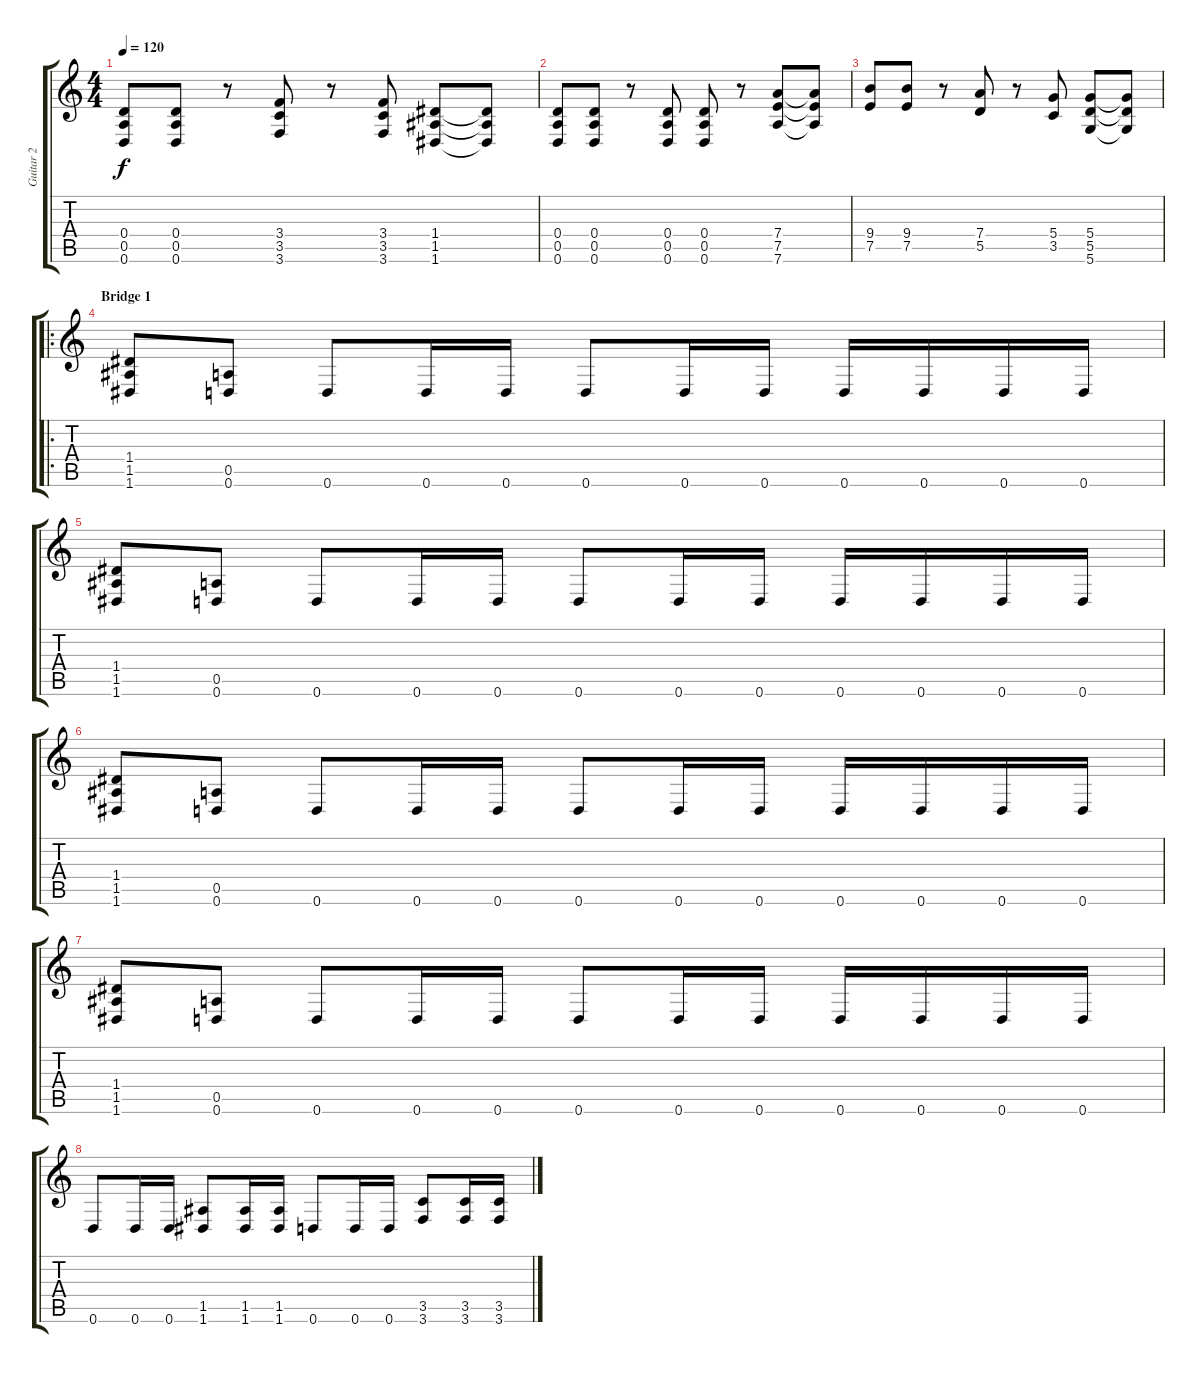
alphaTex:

\track ("Guitar 2" "Guitar 2") {instrument distortionguitar}
\staff {score tabs}
\tuning (E4 B3 G3 D3 A2 D2) {hide}
\ts (4 4)
\tempo 120
\clef g2
\ks c
(0.4 0.5 0.6).8{dy f} (0.4 0.5 0.6).8 r.8 (3.4 3.5 3.6).8 r.8 (3.4 3.5 3.6).8 (1.4 1.5 1.6).8 (1.4{t} 1.5{t} 1.6{t}).8 |
(0.4 0.5 0.6).8 (0.4 0.5 0.6).8 r.8 (0.4 0.5 0.6).8 (0.4 0.5 0.6).8 r.8 (7.4 7.5 7.6).8 (7.4{t} 7.5{t} 7.6{t}).8 |
(9.4 7.5).8 (9.4 7.5).8 r.8 (7.4 5.5).8 r.8 (5.4 3.5).8 (5.4 5.5 5.6).8 (5.4{t} 5.5{t} 5.6{t}).8 |
\ro
\section ("" "Bridge 1")
(1.4 1.5 1.6).8 (0.5 0.6).8 0.6.8 0.6.16 0.6.16 0.6.8 0.6.16 0.6.16 0.6.16 0.6.16 0.6.16 0.6.16 |
(1.4 1.5 1.6).8 (0.5 0.6).8 0.6.8 0.6.16 0.6.16 0.6.8 0.6.16 0.6.16 0.6.16 0.6.16 0.6.16 0.6.16 |
(1.4 1.5 1.6).8 (0.5 0.6).8 0.6.8 0.6.16 0.6.16 0.6.8 0.6.16 0.6.16 0.6.16 0.6.16 0.6.16 0.6.16 |
(1.4 1.5 1.6).8 (0.5 0.6).8 0.6.8 0.6.16 0.6.16 0.6.8 0.6.16 0.6.16 0.6.16 0.6.16 0.6.16 0.6.16 |
0.6.8 0.6.16 0.6.16 (1.5 1.6).8 (1.5 1.6).16 (1.5 1.6).16 0.6.8 0.6.16 0.6.16 (3.5 3.6).8 (3.5 3.6).16 (3.5 3.6).16
